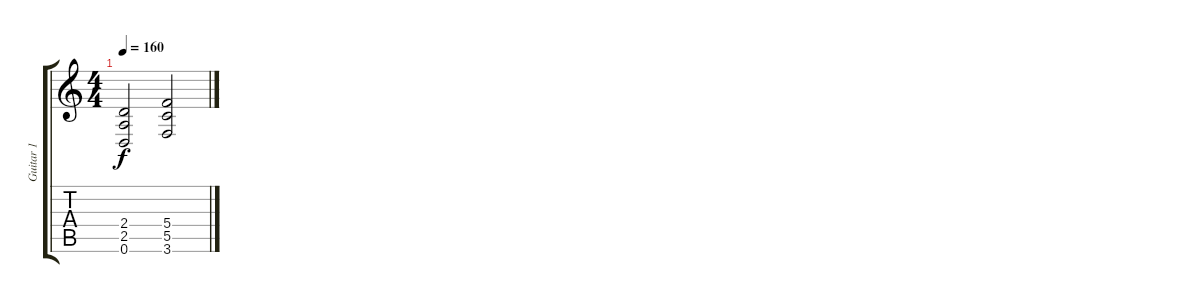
\track ("Guitar 1" "Guitar 1") {instrument distortionguitar}
\staff {score tabs}
\tuning (D4 A3 F3 C3 G2 D2) {hide}
\ts (4 4)
\tempo 160
\clef g2
\ks c
(2.4{t} 2.5{t} 0.6{t}).2{dy f} (5.4 5.5 3.6).2
